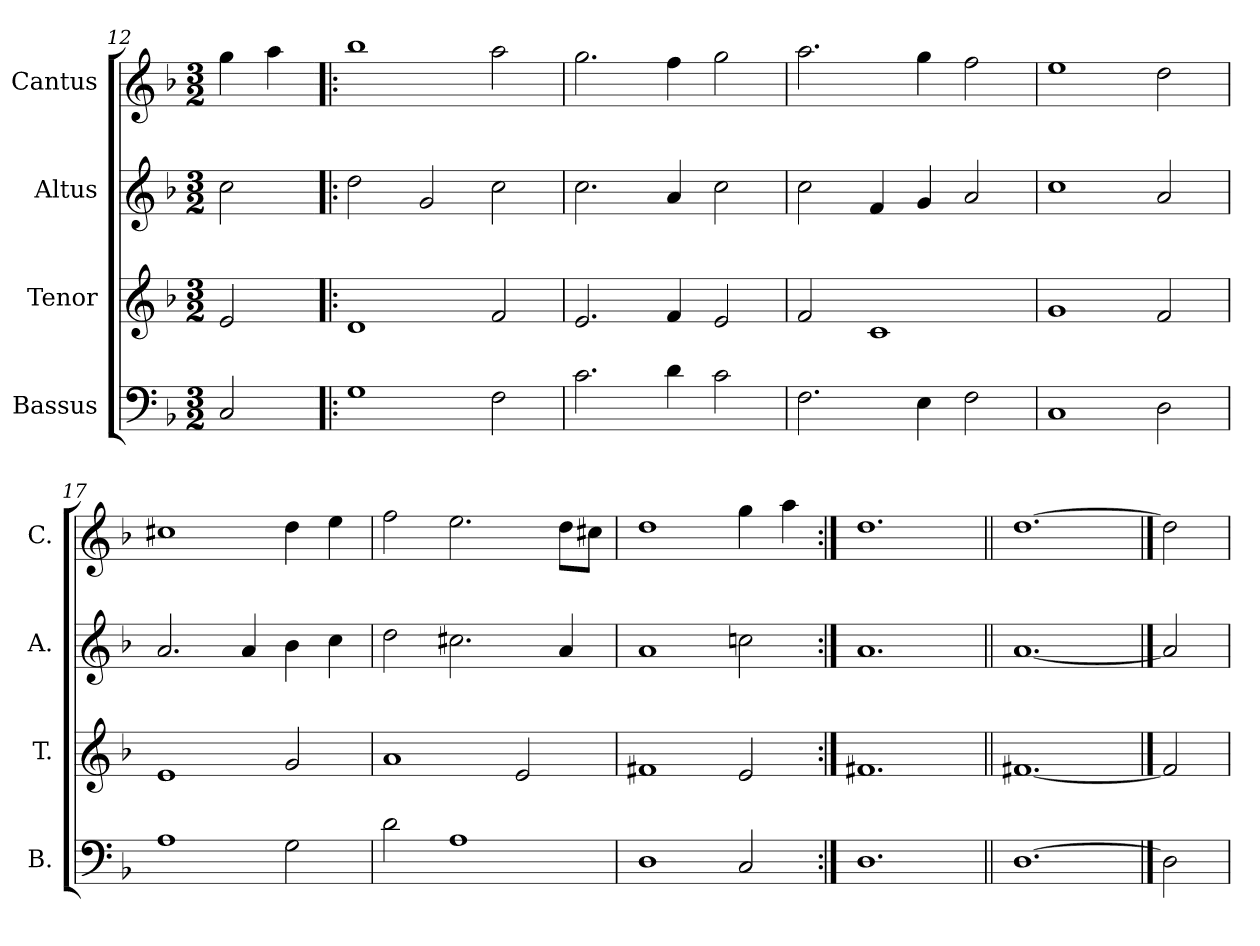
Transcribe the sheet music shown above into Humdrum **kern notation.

**kern	**kern	**kern	**kern
*part4	*part3	*part2	*part1
*staff4	*staff3	*staff2	*staff1
*I"Bassus	*I"Tenor	*I"Altus	*I"Cantus
*I'B.	*I'T.	*I'A.	*I'C.
*clefF4	*clefG2	*clefG2	*clefG2
*k[b-]	*k[b-]	*k[b-]	*k[b-]
*F:	*F:	*F:	*F:
*M3/2	*M3/2	*M3/2	*M3/2
=12	=12	=12	=12
2C/	2e/	2cc\	4gg\
.	.	.	4aa\
=13!|:	=13!|:	=13!|:	=13!|:
1G	1d	2dd\	1bb-
.	.	2g/	.
2F\	2f/	2cc\	2aa\
=14	=14	=14	=14
2.c\	2.e/	2.cc\	2.gg\
4d\	4f/	4a/	4ff\
2c\	2e/	2cc\	2gg\
=15	=15	=15	=15
2.F\	2f/	2cc\	2.aa\
.	1c	4f/	.
4E\	.	4g/	4gg\
2F\	.	2a/	2ff\
=16	=16	=16	=16
1C	1g	1cc	1ee
2D\	2f/	2a/	2dd\
=17	=17	=17	=17
1A	1e	2.a/	1cc#X
.	.	4a/	.
2G\	2g/	4b-\	4dd\
.	.	4cc\	4ee\
=18	=18	=18	=18
2d\	1a	2dd\	2ff\
1A	.	2.cc#X\	2.ee\
.	2e/	.	.
.	.	4a/	8dd\L
.	.	.	8cc#X\J
=19	=19	=19	=19
1D	1f#X	1a	1dd
2C/	2e/	2ccn\	4gg\
.	.	.	4aa\
=20:|!	=20:|!	=20:|!	=20:|!
1.D	1.f#X	1.a	1.dd
=21||	=21||	=21||	=21||
[1.D	[1.f#X	[1.a	[1.dd
==22	==22	==22	==22
2D]	2f#]	2a]	2dd]
=	=	=	=
*-	*-	*-	*-
